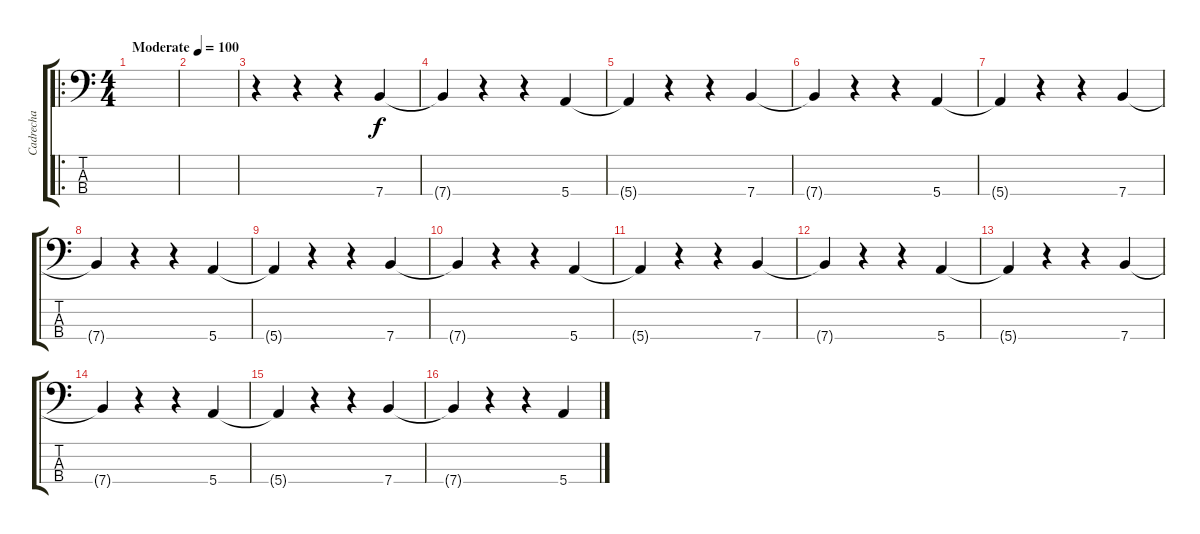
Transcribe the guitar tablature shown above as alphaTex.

\track ("Cadrecha" "Cadrecha") {instrument electricbassfinger}
\staff {score tabs}
\tuning (G2 D2 A1 E1) {hide}
\ro
\ts (4 4)
\tempo (100 "Moderate")
\clef f4
\ks c
|
|
r.4 r.4 r.4 7.4.4 |
7.4{t}.4 r.4 r.4 5.4.4 |
5.4{t}.4 r.4 r.4 7.4.4 |
7.4{t}.4 r.4 r.4 5.4.4 |
5.4{t}.4 r.4 r.4 7.4.4 |
7.4{t}.4 r.4 r.4 5.4.4 |
5.4{t}.4 r.4 r.4 7.4.4 |
7.4{t}.4 r.4 r.4 5.4.4 |
5.4{t}.4 r.4 r.4 7.4.4 |
7.4{t}.4 r.4 r.4 5.4.4 |
5.4{t}.4 r.4 r.4 7.4.4 |
7.4{t}.4 r.4 r.4 5.4.4 |
5.4{t}.4 r.4 r.4 7.4.4 |
7.4{t}.4 r.4 r.4 5.4.4
